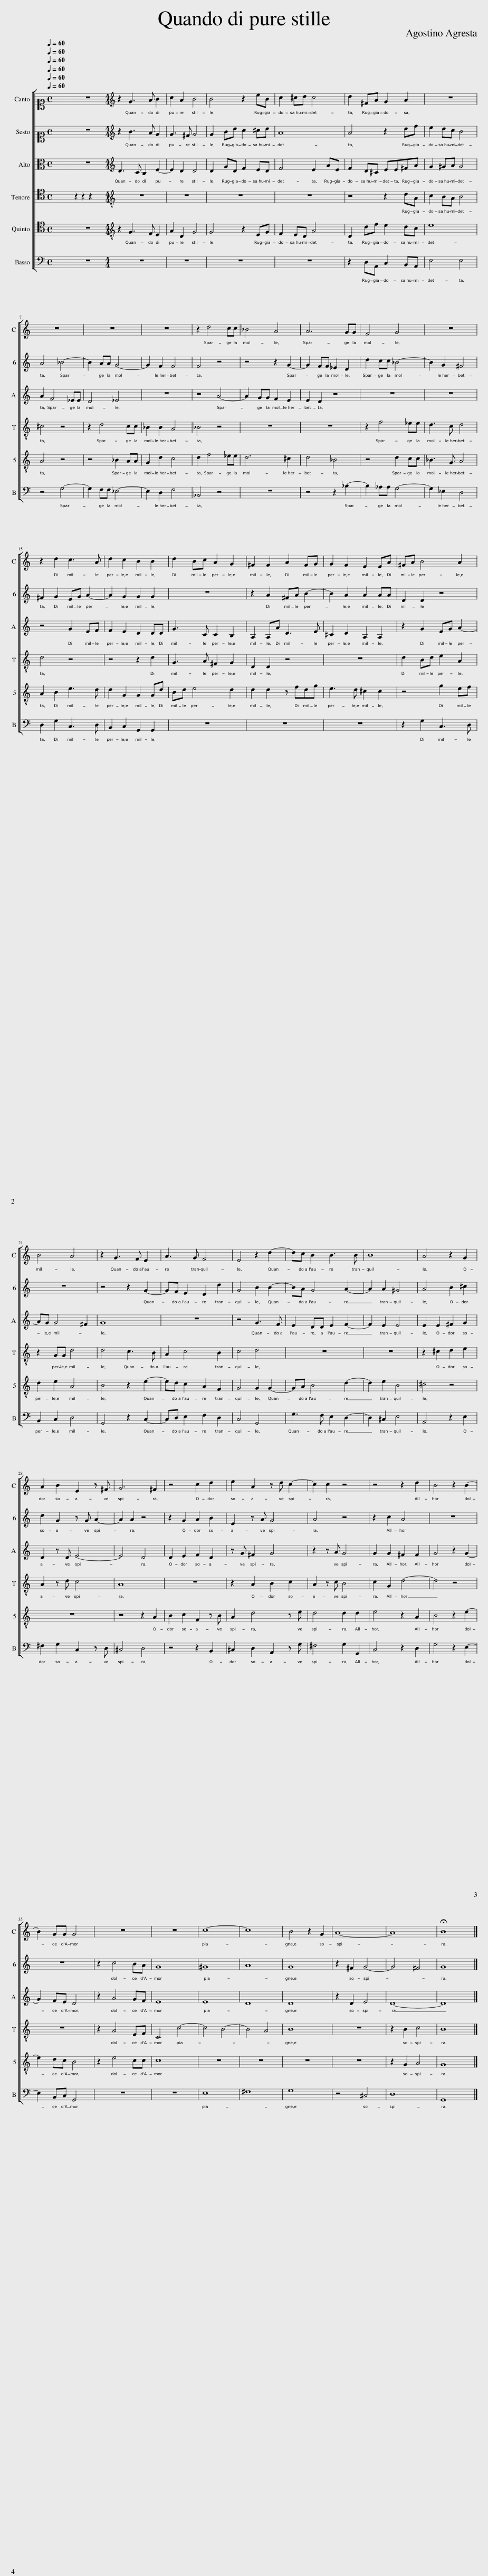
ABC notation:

X:1
%%score [ 1 2 3 [ 4 5 ] 6 ]
L:1/8
Q:1/4=60
M:4/4
I:linebreak $
K:C
V:1 alto1
V:2 alto1
V:3 alto
V:4 tenor
V:5 tenor
V:6 bass
V:1
 x8 | z8 |[M:4/4][K:treble] z2 G3 A B2 | c2 A2 B4 | B4 z2 eB | %5
 c2 ^cd c4 | d2 ^FA G2 A2 | z8 |$ z8 | z8 | %10
 z8 | z2 d4 cc | _B4 A4 | A6 GG | F4 G4 | %15
 z8 |$ z2 d2 c3 A | d2 c2 B2 B2 | d2 Bc A2 G2 | ^F2 F2 A2 FG | %20
 G2 F2 E2 EA | ^FA B4 A2 |$ B4 A4 | z2 G3 F E2 | A3 G F4 | %25
 E4 z2 d2- | dc B2 B3 B | B8 | A4 z2 G2 |$ A2 B2 E2 z ^F | %30
 G6 ^F2 | z4 c2 d2 | e2 A2 z d c2- | c2 c2 z4 | z4 z2 d2 | %35
 B4 z2 B2- |$ B2 GG G4 | z8 | z8 | c8- | %40
 c8 | B4 z2 G2 | A8- | A8 | !fermata!B8 |] %45
V:2
 x8 | z8 |[M:4/4][K:treble] z2 B3 A G2 | G3 ^F G4 | G2 Bd c2 ^cd | %5
 A8 | A4 z2 df | e2 dc B4 |$ A4 _B4- | B2 AA G4- | %10
 G2 F2 F4 | F4 z4 | z4 z2 G2- | G2 FF _E2 D2 | d2 cc _B4- | %15
 B2 G2 ^F4 |$ ^F2 G2 EG A2- | A2 G2 G2 G2 | z8 | z2 A2 ^FA B2- | %20
 B2 A2 A2 AA | D2 D2 z4 |$ z8 | z4 z2 G2- | GF E2 D2 d2 | %25
 G4 B2 B2- | BA G4 A2- | A2 A2 ^G4 | A4 B2 ^c2 |$ d2 G2 z G A2- | %30
 A2 A2 z4 | z2 G2 A2 B2 | E2 z A G4 | A4 z4 | z2 c2 A4 | %35
 z8 |$ z8 | z2 c4 BA | G8 | ^G8 | %40
 A8 | G8 | z2 ^F2 G4- | G4 ^F4 | G8 |] %45
V:3
 x8 | z8 |[M:4/4][K:treble] D3 C B,2 E2- | E2 D2 D4 | D2 GD F2 ED | %5
 F4 E2 AE | F2 D^C EE^FA | G2 ^GA G4 |$ A2 F4 _EE | D4 _E4 | %10
 z8 | z4 A4- | A2 GG F2 E2 | E2 D2 z4 | z8 | %15
 z8 |$ z4 G2 EF | F2 E2 D2 DD | G3 C C2 B,2 | A,2 A,A D3 E | %20
 ^C2 D2 A,2 A,2 | z2 G2 EG A2- |$ AG G4 ^F2 | G8 | z8 | %25
 z4 G3 F | E2 DD E2 F2- | F2 E2 E4 | E2 E2 ^F2 G2 |$ D2 z D E4- | %30
 E4 D4 | D2 E2 F2 D2 | z G ^F2 G4 | z2 z A G4 | G2 G2 ^F2 F2 | %35
 G4 z2 G2- |$ G2 FE D4 | z2 A4 GF | E8 | E8 | %40
 D8 | D8 | z2 D2 E4 | D8- | D8 |] %45
V:4
 x8 | z2 z2 z2 x2 |[M:4/4][K:treble-8] z8 | z8 | z8 | %5
 z8 | z4 z2 dA | c2 BA B4 |$ ^c4 z4 | z2 d4 cc | %10
 _B2 B2 A4 | _B4 z4 | z8 | z8 | z2 f4 _ee | %15
 d3 c d4 |$ d4 z4 | z4 z2 d2 | G3 A ^F2 G2 | D2 D2 z4 | %20
 z8 | d2 Bd e2 A2 |$ z2 GG d4 | d4 c3 B | A2 c4 B2 | %25
 c4 d4 | z8 | z8 | z2 ^c2 d2 e2 |$ A2 z d c4 | %30
 A8 | z8 | z2 A2 B2 c2 | A2 z c B4 | c2 G2 d4- | %35
 d4 z4 |$ z8 | z2 A4 EF | C4 c4- | c4 B4- | %40
 B4 A4 | B8 | z8 | z2 B2 c4 | B8 |] %45
V:5
 x8 | z8 |[M:4/4][K:treble-8] z2 G3 F E2 | A2 D2 G4 | G4 z2 EG | %5
 F2 ED A4 | D2 df e2 dc | e8 |$ A4 z4 | z4 _B2 AA | %10
 G2 d2 c4 | d2 f4 _ee | d6 ^c2 | d4 _B4 | z4 d2 cc | %15
 _B3 G A4 |$ A2 B2 e3 d | d2 G2 G2 Gd | Bd e4 d2 | d2 d2 z fdg | %20
 e3 d ^c2 c2 | z4 g2 ef |$ d2 e2 A4 | B4 z2 e2- | ed c2 A2 F2 | %25
 G4 G2 G2- | GA B4 d2- | d2 e2 B4 | ^c4 z4 |$ z8 | %30
 z4 z2 A2 | B2 c2 F2 z B | A2 d4 z e | d4 d2 d2 | e4 z2 A2 | %35
 B4 z2 e2- |$ e2 dc B4 | z2 e4 cc | c8 | z8 | %40
 z8 | z8 | z8 | z2 G2 A4 | G8 |] %45
V:6
 x8 | z8 |[M:4/4] z8 | z8 | z8 | %5
 z8 | z2 D,A,, C,2 B,,A,, | E,4 E,4 |$ z4 G,4- | G,2 F,F, _E,4- | %10
 E,2 D,2 F,4 | _B,,4 z4 | z8 | z4 z2 _B,2- | B,2 _A,A, G,4- | %15
 G,2 _E,2 D,4 |$ D,2 G,2 C,3 D, | B,,2 C,2 G,,2 G,,2 | z8 | z8 | %20
 z8 | z2 G,2 C,3 D, |$ B,,2 C,2 D,4 | G,,4 z2 C,2- | C,D, E,2 F,2 D,2 | %25
 C,4 G,,4 | G,3 F, E,2 D,2- | D,2 ^C,2 E,4 | A,,4 z2 E,2 |$ ^F,2 G,2 C,2 z D, | %30
 ^C,4 D,4 | z4 z2 B,,2 | ^C,2 D,2 A,,2 z G, | ^F,4 G,2 G,,2 | C,4 z2 D,2 | %35
 G,4 z2 E,2- |$ E,2 B,,C, G,,4 | z8 | z8 | E,8 | %40
 ^F,8 | G,8 | z4 ^C,4 | D,8 | G,,8 |] %45
